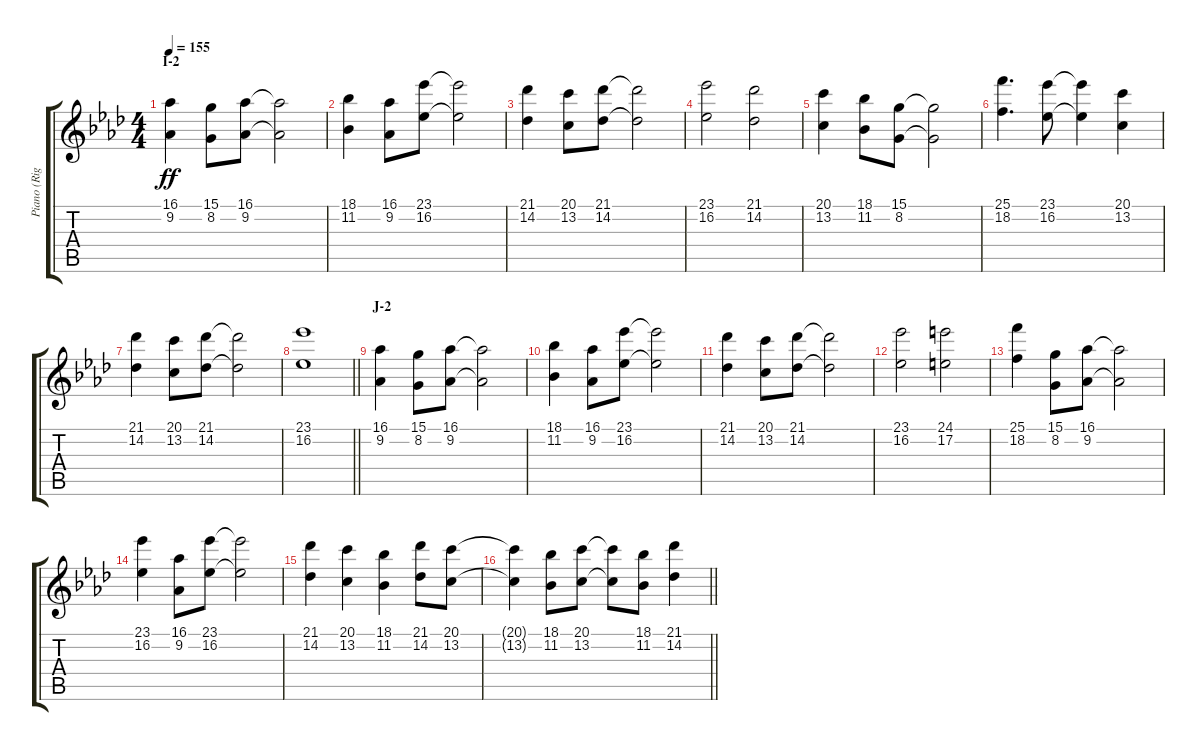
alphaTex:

\track ("Piano (Right Hand)" "Piano (Rig") {instrument brightacousticpiano}
\staff {score tabs}
\tuning (E4 B3 G3 D3 A2 E2) {hide}
\ts (4 4)
\section ("" "I-2")
\tempo 155
\clef g2
\ks ab
(16.1 9.2).4{dy ff} (15.1 8.2).8 (16.1 9.2).8 (16.1{t} 9.2{t}).2 |
(18.1 11.2).4 (16.1 9.2).8 (23.1 16.2).8 (23.1{t} 16.2{t}).2 |
(21.1 14.2).4 (20.1 13.2).8 (21.1 14.2).8 (21.1{t} 14.2{t}).2 |
(23.1 16.2).2 (21.1 14.2).2 |
(20.1 13.2).4 (18.1 11.2).8 (15.1 8.2).8 (15.1{t} 8.2{t}).2 |
(25.1 18.2).4{d} (23.1 16.2).8 (23.1{t} 16.2{t}).4 (20.1 13.2).4 |
(21.1 14.2).4 (20.1 13.2).8 (21.1 14.2).8 (21.1{t} 14.2{t}).2 |
\barLineRight lightlight
(23.1 16.2).1 |
\section ("" "J-2")
(16.1 9.2).4 (15.1 8.2).8 (16.1 9.2).8 (16.1{t} 9.2{t}).2 |
(18.1 11.2).4 (16.1 9.2).8 (23.1 16.2).8 (23.1{t} 16.2{t}).2 |
(21.1 14.2).4 (20.1 13.2).8 (21.1 14.2).8 (21.1{t} 14.2{t}).2 |
(23.1 16.2).2 (24.1 17.2).2 |
(25.1 18.2).4 (15.1 8.2).8 (16.1 9.2).8 (16.1{t} 9.2{t}).2 |
(23.1 16.2).4 (16.1 9.2).8 (23.1 16.2).8 (23.1{t} 16.2{t}).2 |
(21.1 14.2).4 (20.1 13.2).4 (18.1 11.2).4 (21.1 14.2).8 (20.1 13.2).8 |
\barLineRight lightlight
(20.1{t} 13.2{t}).4 (18.1 11.2).8 (20.1 13.2).8 (20.1{t} 13.2{t}).8 (18.1 11.2).8 (21.1 14.2).4
